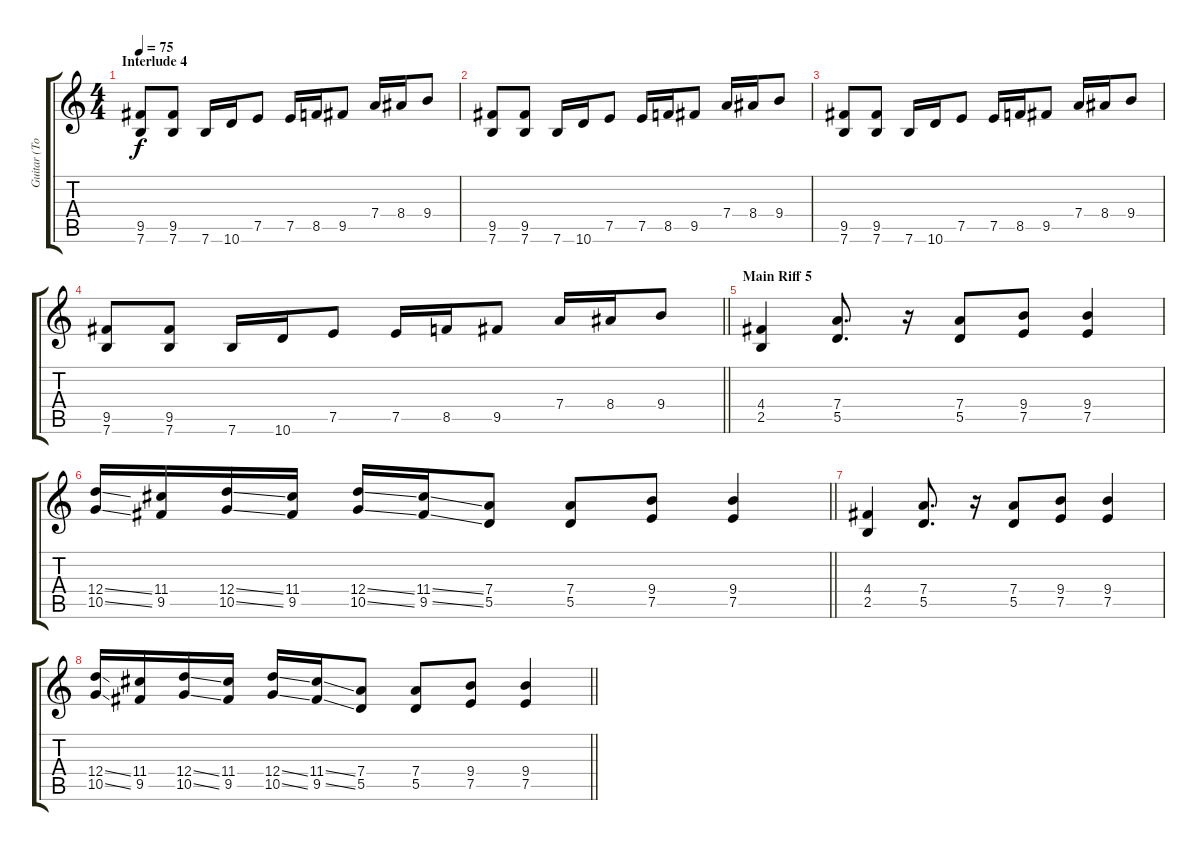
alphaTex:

\track ("Guitar (Tony Iommi)" "Guitar (To") {instrument distortionguitar}
\staff {score tabs}
\tuning (E4 B3 G3 D3 A2 E2) {hide}
\ts (4 4)
\section ("" "Interlude 4")
\tempo 75
\clef g2
\ks c
(9.5 7.6).8{dy f} (9.5 7.6).8 7.6.16 10.6.16 7.5.8 7.5.16 8.5.16 9.5.8 7.4.16 8.4.16 9.4.8 |
(9.5 7.6).8 (9.5 7.6).8 7.6.16 10.6.16 7.5.8 7.5.16 8.5.16 9.5.8 7.4.16 8.4.16 9.4.8 |
(9.5 7.6).8 (9.5 7.6).8 7.6.16 10.6.16 7.5.8 7.5.16 8.5.16 9.5.8 7.4.16 8.4.16 9.4.8 |
\barLineRight lightlight
(9.5 7.6).8 (9.5 7.6).8 7.6.16 10.6.16 7.5.8 7.5.16 8.5.16 9.5.8 7.4.16 8.4.16 9.4.8 |
\section ("" "Main Riff 5")
(4.4 2.5).4 (7.4 5.5).8{d} r.16 (7.4 5.5).8 (9.4 7.5).8 (9.4 7.5).4 |
\barLineRight lightlight
(12.4{ss} 10.5{ss}).16 (11.4 9.5).16 (12.4{ss} 10.5{ss}).16 (11.4 9.5).16 (12.4{ss} 10.5{ss}).16 (11.4{ss} 9.5{ss}).16 (7.4 5.5).8 (7.4 5.5).8 (9.4 7.5).8 (9.4 7.5).4 |
(4.4 2.5).4 (7.4 5.5).8{d} r.16 (7.4 5.5).8 (9.4 7.5).8 (9.4 7.5).4 |
\barLineRight lightlight
(12.4{ss} 10.5{ss}).16 (11.4 9.5).16 (12.4{ss} 10.5{ss}).16 (11.4 9.5).16 (12.4{ss} 10.5{ss}).16 (11.4{ss} 9.5{ss}).16 (7.4 5.5).8 (7.4 5.5).8 (9.4 7.5).8 (9.4 7.5).4
